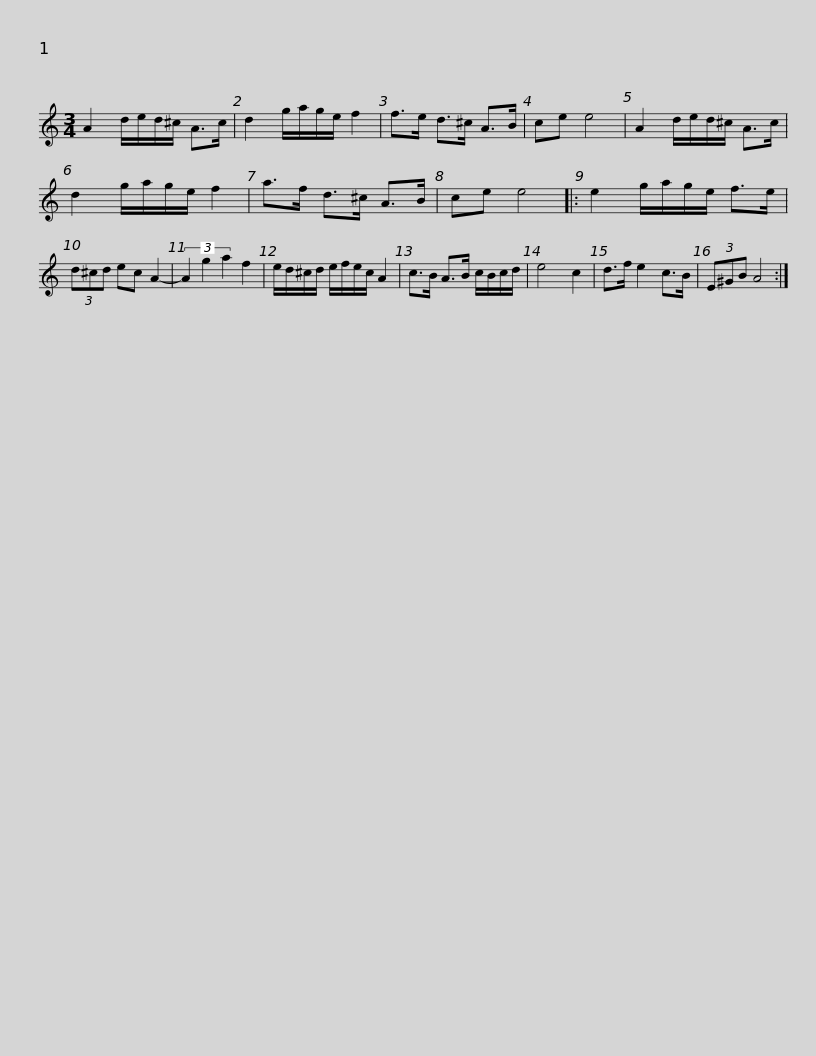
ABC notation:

X:1
L:1/8
M:3/4
I:linebreak $
K:C
V:1 treble
V:1
 A2 d/e/d/^c/ A>c | d2 g/a/g/e/ f2 | f>e d>^c A>B | ce e4 | A2 d/e/d/^c/ A>c | %5
 d2 g/a/g/e/ f2 |$ a>f d>^c A>B | ce e4 |: e2 g/a/g/e/ f>e | (3d^cd ec A2- | %10
 (3A2 g2 a2 f2 | e/d/^c/d/ e/f/e/c/ A2 |$ c>B A>B c/B/c/d/ | e4 c2 | d>f e2 c>B | %15
 (3E^GB A4 :| %16
